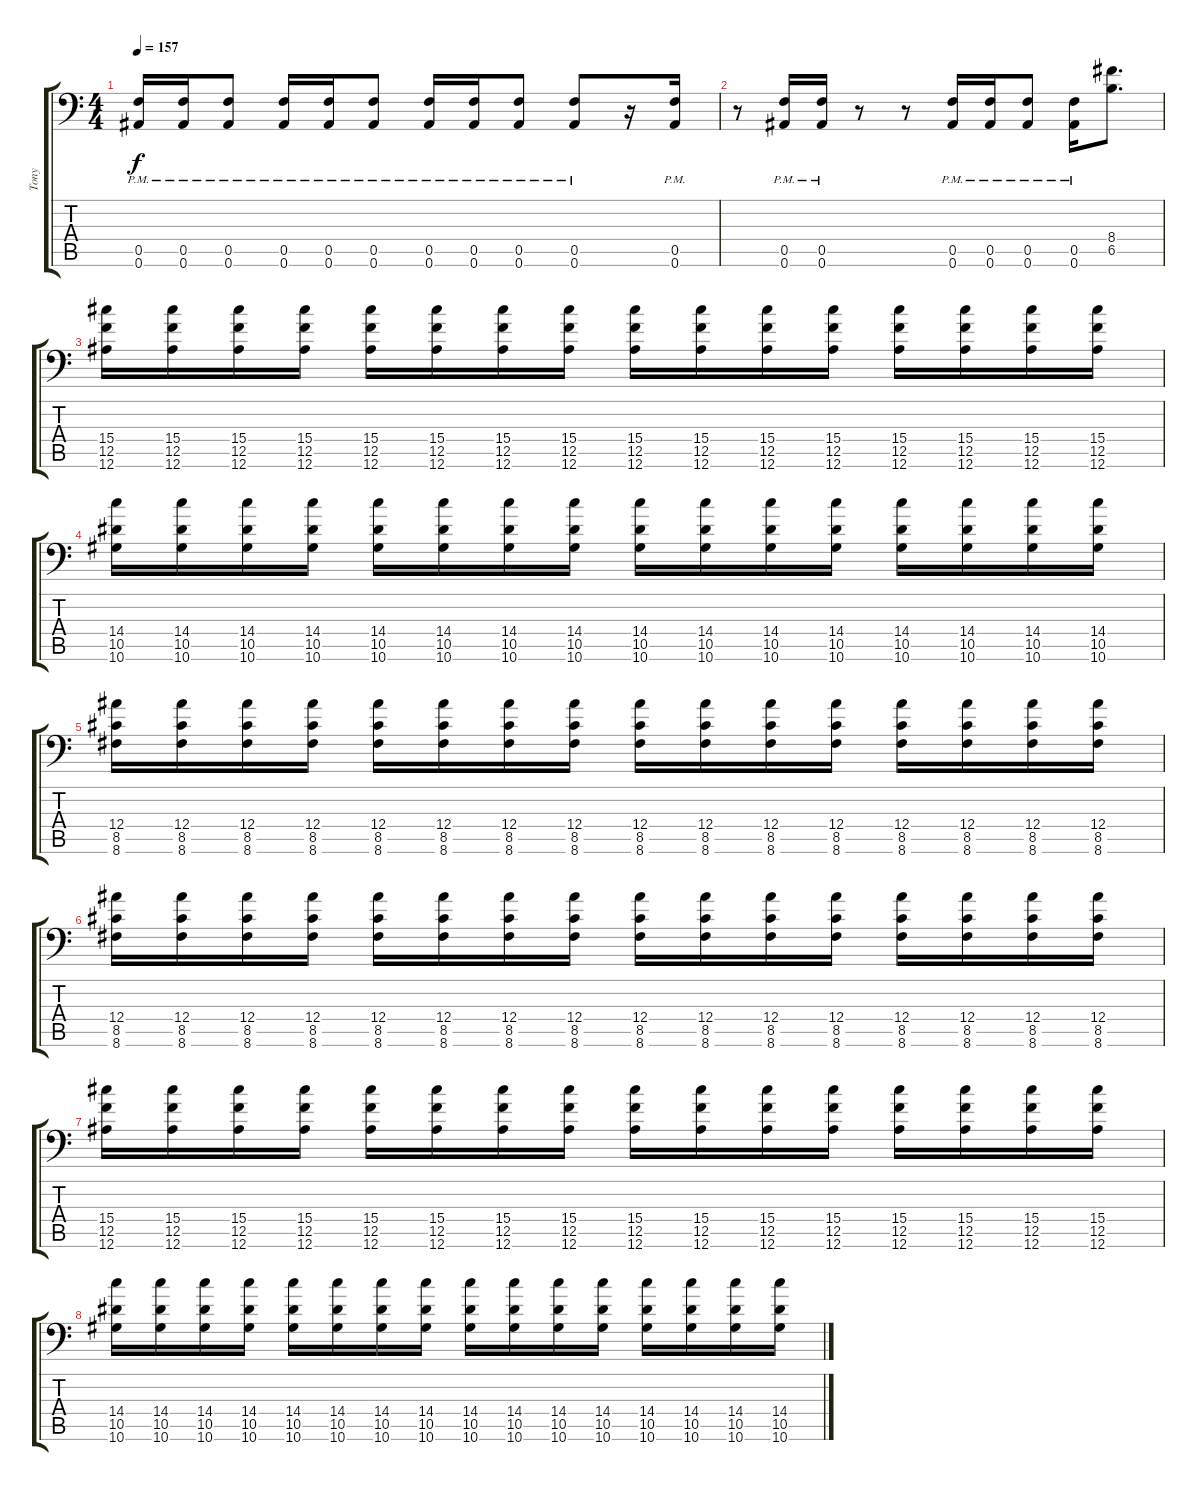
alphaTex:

\track ("Tony" "Tony") {instrument distortionguitar}
\staff {score tabs}
\tuning (C4 G3 Eb3 Bb2 F2 Bb1) {hide}
\ts (4 4)
\tempo 157
\clef f4
\ks c
(0.5{pm} 0.6{pm}).16{dy f} (0.5{pm} 0.6{pm}).16 (0.5{pm} 0.6{pm}).8 (0.5{pm} 0.6{pm}).16 (0.5{pm} 0.6{pm}).16 (0.5{pm} 0.6{pm}).8 (0.5{pm} 0.6{pm}).16 (0.5{pm} 0.6{pm}).16 (0.5{pm} 0.6{pm}).8 (0.5{pm} 0.6{pm}).8 r.16 (0.5{pm} 0.6{pm}).16 |
r.8 (0.5{pm} 0.6{pm}).16 (0.5{pm} 0.6{pm}).16 r.8 r.8 (0.5{pm} 0.6{pm}).16 (0.5{pm} 0.6{pm}).16 (0.5{pm} 0.6{pm}).8 (0.5{pm} 0.6{pm}).16 (8.4 6.5).8{d} |
(15.4 12.5 12.6).16 (15.4 12.5 12.6).16 (15.4 12.5 12.6).16 (15.4 12.5 12.6).16 (15.4 12.5 12.6).16 (15.4 12.5 12.6).16 (15.4 12.5 12.6).16 (15.4 12.5 12.6).16 (15.4 12.5 12.6).16 (15.4 12.5 12.6).16 (15.4 12.5 12.6).16 (15.4 12.5 12.6).16 (15.4 12.5 12.6).16 (15.4 12.5 12.6).16 (15.4 12.5 12.6).16 (15.4 12.5 12.6).16 |
(14.4 10.5 10.6).16 (14.4 10.5 10.6).16 (14.4 10.5 10.6).16 (14.4 10.5 10.6).16 (14.4 10.5 10.6).16 (14.4 10.5 10.6).16 (14.4 10.5 10.6).16 (14.4 10.5 10.6).16 (14.4 10.5 10.6).16 (14.4 10.5 10.6).16 (14.4 10.5 10.6).16 (14.4 10.5 10.6).16 (14.4 10.5 10.6).16 (14.4 10.5 10.6).16 (14.4 10.5 10.6).16 (14.4 10.5 10.6).16 |
(12.4 8.5 8.6).16 (12.4 8.5 8.6).16 (12.4 8.5 8.6).16 (12.4 8.5 8.6).16 (12.4 8.5 8.6).16 (12.4 8.5 8.6).16 (12.4 8.5 8.6).16 (12.4 8.5 8.6).16 (12.4 8.5 8.6).16 (12.4 8.5 8.6).16 (12.4 8.5 8.6).16 (12.4 8.5 8.6).16 (12.4 8.5 8.6).16 (12.4 8.5 8.6).16 (12.4 8.5 8.6).16 (12.4 8.5 8.6).16 |
(12.4 8.5 8.6).16 (12.4 8.5 8.6).16 (12.4 8.5 8.6).16 (12.4 8.5 8.6).16 (12.4 8.5 8.6).16 (12.4 8.5 8.6).16 (12.4 8.5 8.6).16 (12.4 8.5 8.6).16 (12.4 8.5 8.6).16 (12.4 8.5 8.6).16 (12.4 8.5 8.6).16 (12.4 8.5 8.6).16 (12.4 8.5 8.6).16 (12.4 8.5 8.6).16 (12.4 8.5 8.6).16 (12.4 8.5 8.6).16 |
(15.4 12.5 12.6).16 (15.4 12.5 12.6).16 (15.4 12.5 12.6).16 (15.4 12.5 12.6).16 (15.4 12.5 12.6).16 (15.4 12.5 12.6).16 (15.4 12.5 12.6).16 (15.4 12.5 12.6).16 (15.4 12.5 12.6).16 (15.4 12.5 12.6).16 (15.4 12.5 12.6).16 (15.4 12.5 12.6).16 (15.4 12.5 12.6).16 (15.4 12.5 12.6).16 (15.4 12.5 12.6).16 (15.4 12.5 12.6).16 |
(14.4 10.5 10.6).16 (14.4 10.5 10.6).16 (14.4 10.5 10.6).16 (14.4 10.5 10.6).16 (14.4 10.5 10.6).16 (14.4 10.5 10.6).16 (14.4 10.5 10.6).16 (14.4 10.5 10.6).16 (14.4 10.5 10.6).16 (14.4 10.5 10.6).16 (14.4 10.5 10.6).16 (14.4 10.5 10.6).16 (14.4 10.5 10.6).16 (14.4 10.5 10.6).16 (14.4 10.5 10.6).16 (14.4 10.5 10.6).16
